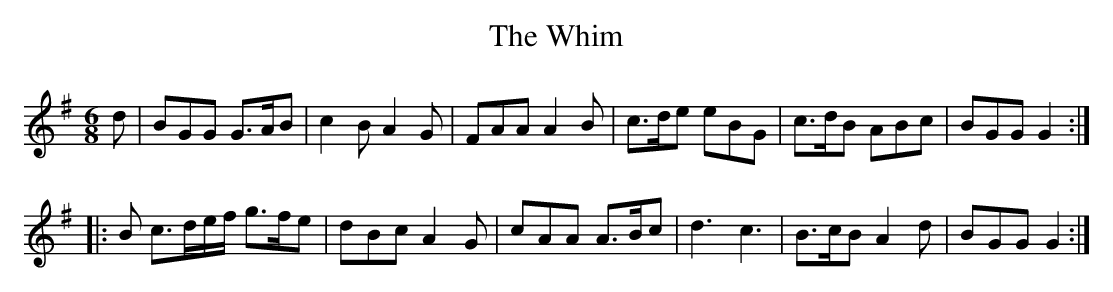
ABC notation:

X:1
T:The Whim
M:6/8
L:1/8
K:G
d|BGG G>AB| c2 B A2 G| FAA A2 B|c>de eBG| c>dB ABc| BGG G2:|
|:B c>de/f/ g>fe|dBc A2 G|cAA A>Bc| d3 c3 |B>cB A2 d|BGG G2:|
